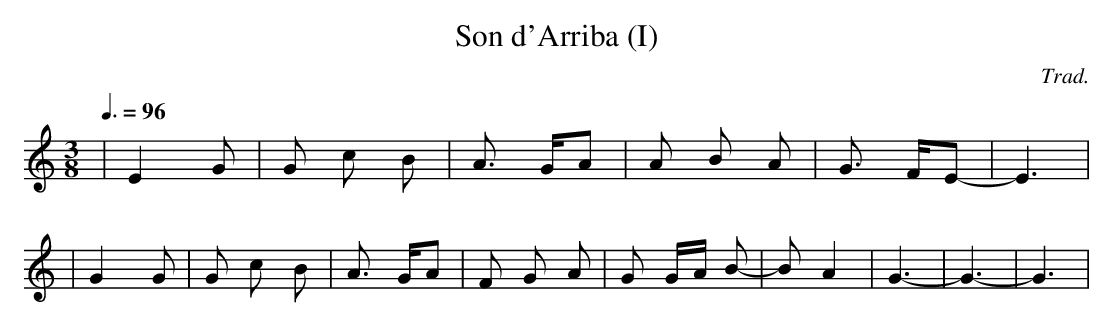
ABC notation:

X:1
T:Son d'Arriba (I)
C:Trad.
M:3/8
L:1/8
Q:3/8=96
K:C
|E2 G|G c B|A3/2 G/A|A B A|G3/2 F/E-|E3|
|G2 G|G c B|A3/2 G/A|F G A|G G/A/ B-|BA2-|G3-|G3-|G3|
